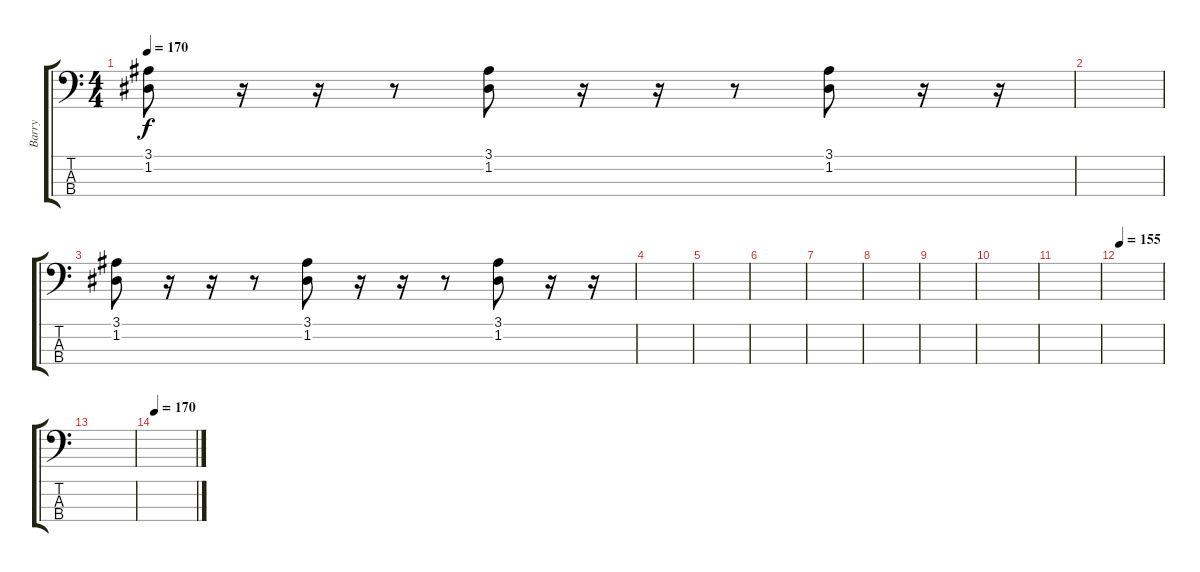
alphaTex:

\track ("Barry" "Barry") {instrument electricbasspick}
\staff {score tabs}
\tuning (G2 D2 A1 E1) {hide}
\ts (4 4)
\tempo 170
\clef f4
\ks c
(3.1 1.2).8{dy f} r.16 r.16 r.8 (3.1 1.2).8 r.16 r.16 r.8 (3.1 1.2).8 r.16 r.16 |
|
(3.1 1.2).8 r.16 r.16 r.8 (3.1 1.2).8 r.16 r.16 r.8 (3.1 1.2).8 r.16 r.16 |
|
|
|
|
|
|
|
|
\tempo 155
|
|
\tempo 170
